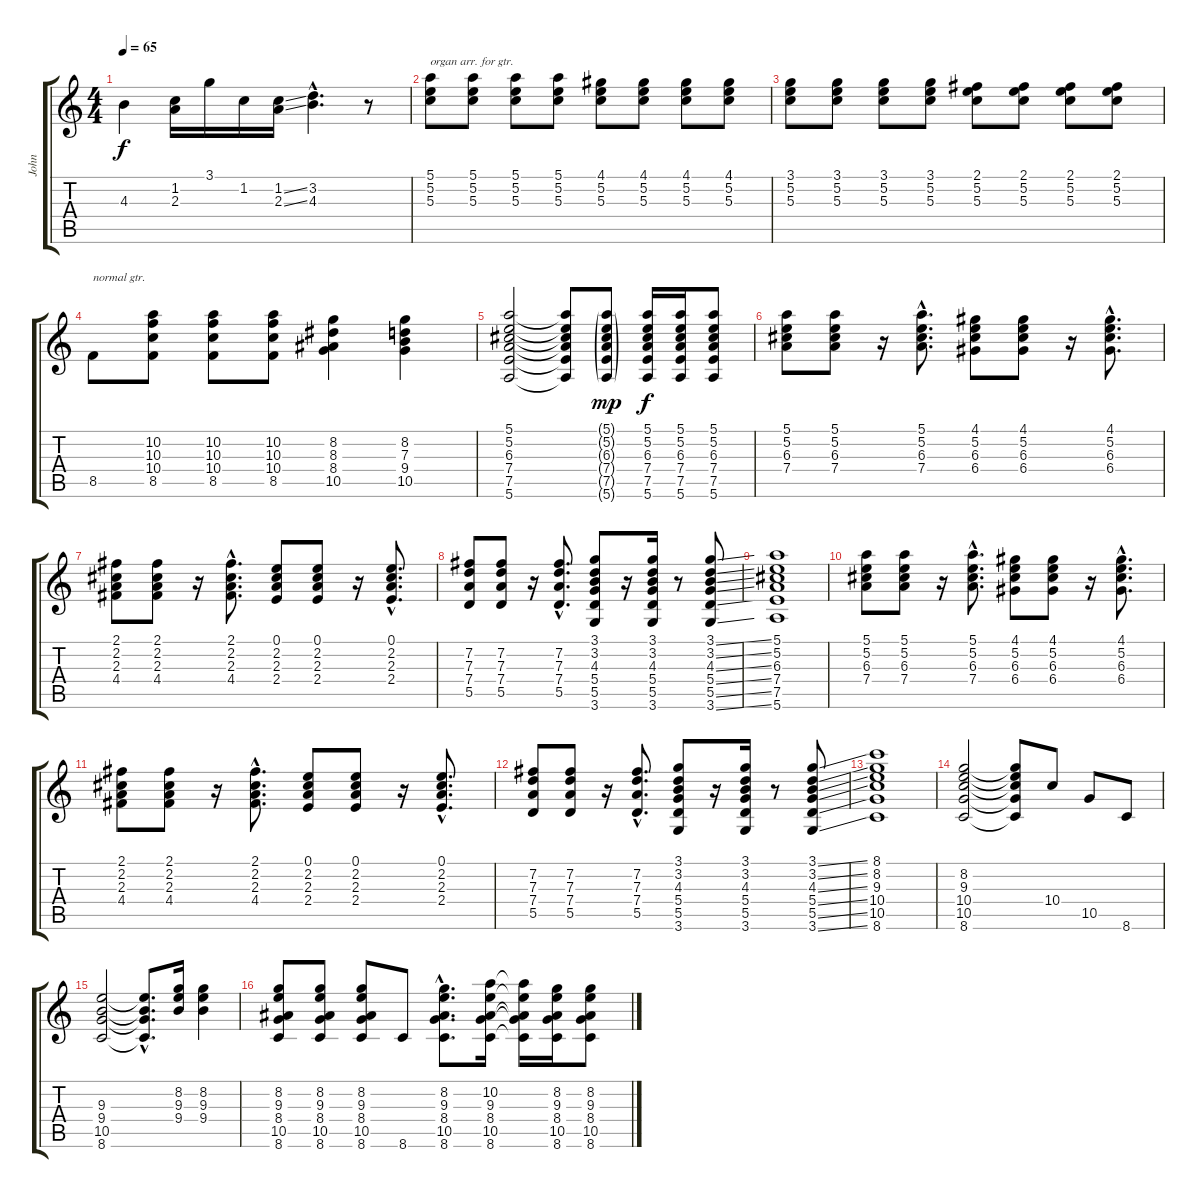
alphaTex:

\track ("John" "John") {instrument electricguitarclean}
\staff {score tabs}
\tuning (E4 B3 G3 D3 A2 E2) {hide}
\ts (4 4)
\tempo 65
\clef g2
\ks c
4.3.4{dy f} (1.2 2.3).16 3.1.16 1.2.16 (1.2{ss} 2.3{ss}).16 (3.2{hac} 4.3{hac}).4{d} r.8 |
(5.1 5.2 5.3).8{txt "organ arr. for gtr."} (5.1 5.2 5.3).8 (5.1 5.2 5.3).8 (5.1 5.2 5.3).8 (4.1 5.2 5.3).8 (4.1 5.2 5.3).8 (4.1 5.2 5.3).8 (4.1 5.2 5.3).8 |
(3.1 5.2 5.3).8 (3.1 5.2 5.3).8 (3.1 5.2 5.3).8 (3.1 5.2 5.3).8 (2.1 5.2 5.3).8 (2.1 5.2 5.3).8 (2.1 5.2 5.3).8 (2.1 5.2 5.3).8 |
8.5.8{txt "normal gtr."} (10.2 10.3 10.4 8.5).8 (10.2 10.3 10.4 8.5).8 (10.2 10.3 10.4 8.5).8 (8.2 8.3 8.4 10.5).4 (8.2 7.3 9.4 10.5).4 |
(5.1 5.2 6.3 7.4 7.5 5.6).2 (5.1{t} 5.2{t} 6.3{t} 7.4{t} 7.5{t} 5.6{t}).8 (5.1{g} 5.2{g} 6.3{g} 7.4{g} 7.5{g} 5.6{g}).8{dy mp} (5.1 5.2 6.3 7.4 7.5 5.6).16{dy f} (5.1 5.2 6.3 7.4 7.5 5.6).16 (5.1 5.2 6.3 7.4 7.5 5.6).8 |
(5.1 5.2 6.3 7.4).8 (5.1 5.2 6.3 7.4).8 r.16 (5.1{hac} 5.2{hac} 6.3{hac} 7.4{hac}).8{d} (4.1 5.2 6.3 6.4).8 (4.1 5.2 6.3 6.4).8 r.16 (4.1{hac} 5.2{hac} 6.3{hac} 6.4{hac}).8{d} |
(2.1 2.2 2.3 4.4).8 (2.1 2.2 2.3 4.4).8 r.16 (2.1{hac} 2.2{hac} 2.3{hac} 4.4{hac}).8{d} (0.1 2.2 2.3 2.4).8 (0.1 2.2 2.3 2.4).8 r.16 (0.1{hac} 2.2{hac} 2.3{hac} 2.4{hac}).8{d} |
(7.2 7.3 7.4 5.5).8 (7.2 7.3 7.4 5.5).8 r.16 (7.2{hac} 7.3{hac} 7.4{hac} 5.5{hac}).8{d} (3.1 3.2 4.3 5.4 5.5 3.6).8 r.16 (3.1 3.2 4.3 5.4 5.5 3.6).16 r.8 (3.1{ss} 3.2{ss} 4.3{ss} 5.4{ss} 5.5{ss} 3.6{ss}).8 |
(5.1 5.2 6.3 7.4 7.5 5.6).1 |
(5.1 5.2 6.3 7.4).8 (5.1 5.2 6.3 7.4).8 r.16 (5.1{hac} 5.2{hac} 6.3{hac} 7.4{hac}).8{d} (4.1 5.2 6.3 6.4).8 (4.1 5.2 6.3 6.4).8 r.16 (4.1{hac} 5.2{hac} 6.3{hac} 6.4{hac}).8{d} |
(2.1 2.2 2.3 4.4).8 (2.1 2.2 2.3 4.4).8 r.16 (2.1{hac} 2.2{hac} 2.3{hac} 4.4{hac}).8{d} (0.1 2.2 2.3 2.4).8 (0.1 2.2 2.3 2.4).8 r.16 (0.1{hac} 2.2{hac} 2.3{hac} 2.4{hac}).8{d} |
(7.2 7.3 7.4 5.5).8 (7.2 7.3 7.4 5.5).8 r.16 (7.2{hac} 7.3{hac} 7.4{hac} 5.5{hac}).8{d} (3.1 3.2 4.3 5.4 5.5 3.6).8 r.16 (3.1 3.2 4.3 5.4 5.5 3.6).16 r.8 (3.1{ss} 3.2{ss} 4.3{ss} 5.4{ss} 5.5{ss} 3.6{ss}).8 |
(8.1 8.2 9.3 10.4 10.5 8.6).1 |
(8.2 9.3 10.4 10.5 8.6).2 (8.2{t} 9.3{t} 10.4{t} 10.5{t} 8.6{t}).8 10.4.8 10.5.8 8.6.8 |
(9.3 9.4 10.5 8.6).2 (9.3{hac t} 9.4{hac t} 10.5{hac t} 8.6{hac t}).8{d} (8.2 9.3 9.4).16 (8.2 9.3 9.4).4 |
(8.2 9.3 8.4 10.5 8.6).8 (8.2 9.3 8.4 10.5 8.6).8 (8.2 9.3 8.4 10.5 8.6).8 8.6.8 (8.2{hac} 9.3{hac} 8.4{hac} 10.5{hac} 8.6{hac}).8{d} (10.2 9.3 8.4 10.5 8.6).16 (10.2{t} 9.3{t} 8.4{t} 10.5{t} 8.6{t}).16 (8.2 9.3 8.4 10.5 8.6).16 (8.2 9.3 8.4 10.5 8.6).8
